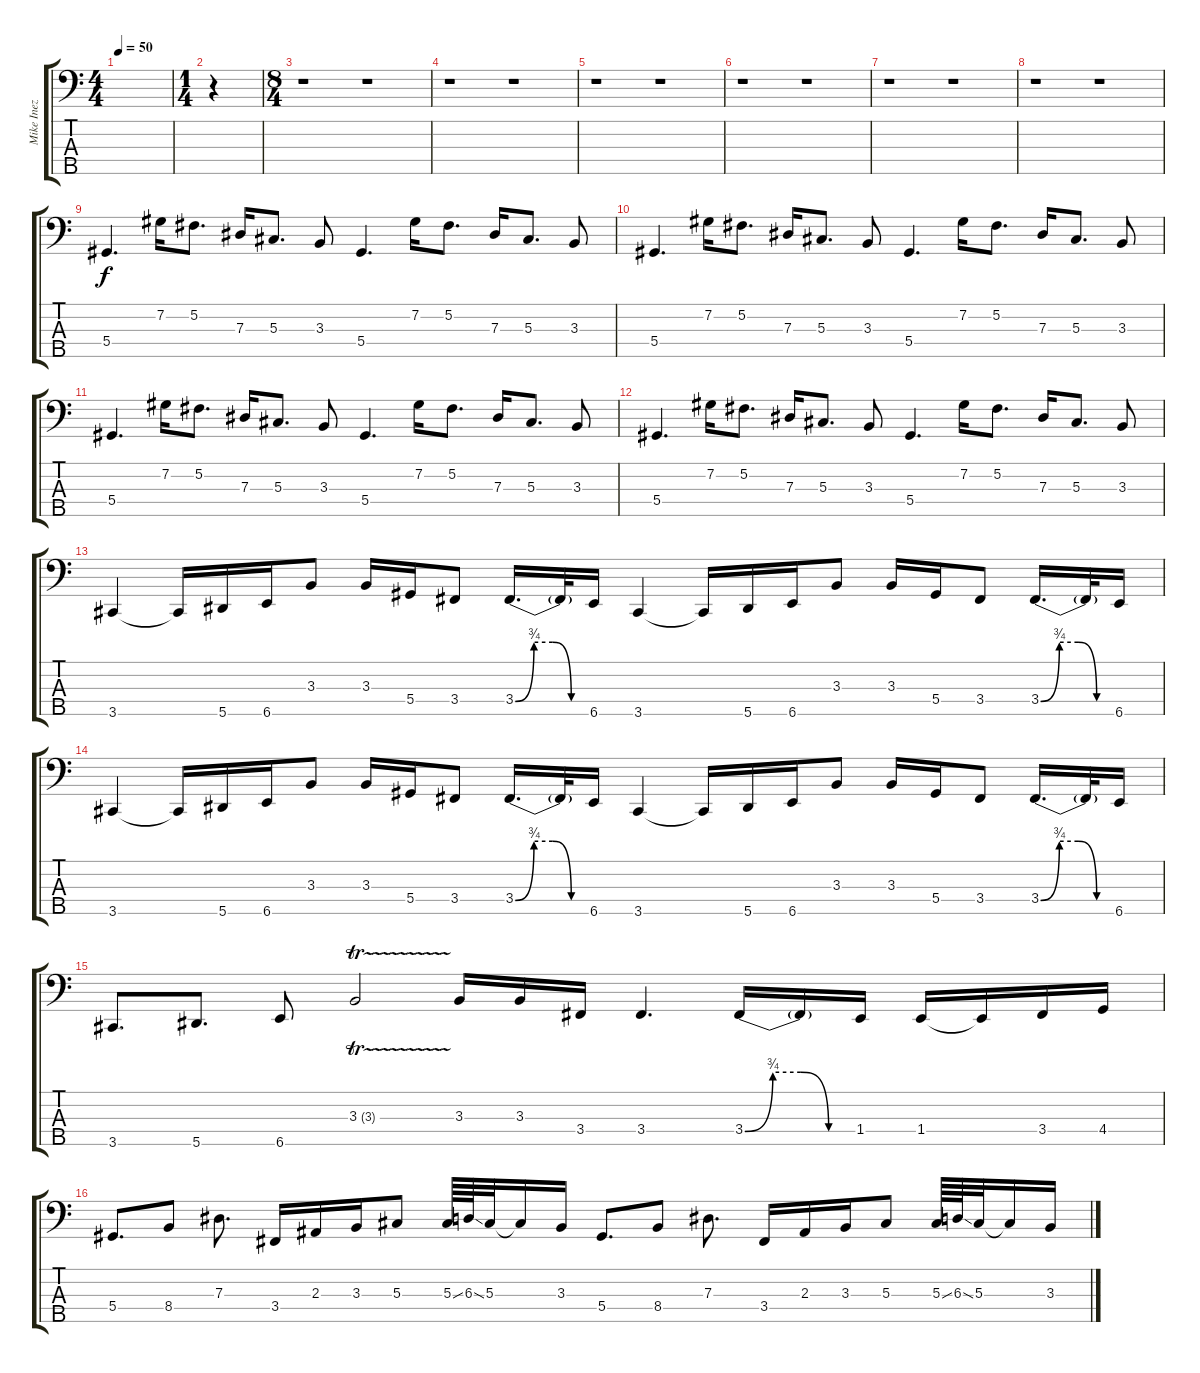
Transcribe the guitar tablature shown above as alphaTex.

\track ("Mike Inez Elect. Bass" "Mike Inez ") {instrument electricbassfinger}
\staff {score tabs}
\tuning (Gb2 Db2 Ab1 Eb1 Bb0) {hide}
\ts (4 4)
\tempo 50
\clef f4
\ks c
|
\ts (1 4)
r.4 |
\ts (8 4)
r.1 r.1 |
r.1 r.1 |
r.1 r.1 |
r.1 r.1 |
r.1 r.1 |
r.1 r.1 |
5.4.4{d} 7.2.16 5.2.8{d} 7.3.16 5.3.8{d} 3.3.8 5.4.4{d} 7.2.16 5.2.8{d} 7.3.16 5.3.8{d} 3.3.8 |
5.4.4{d} 7.2.16 5.2.8{d} 7.3.16 5.3.8{d} 3.3.8 5.4.4{d} 7.2.16 5.2.8{d} 7.3.16 5.3.8{d} 3.3.8 |
5.4.4{d} 7.2.16 5.2.8{d} 7.3.16 5.3.8{d} 3.3.8 5.4.4{d} 7.2.16 5.2.8{d} 7.3.16 5.3.8{d} 3.3.8 |
5.4.4{d} 7.2.16 5.2.8{d} 7.3.16 5.3.8{d} 3.3.8 5.4.4{d} 7.2.16 5.2.8{d} 7.3.16 5.3.8{d} 3.3.8 |
3.5.4 3.5{t}.16 5.5.16 6.5.16 3.3.8 3.3.16 5.4.16 3.4.8 3.4{be (custom 0 0 15 3 30 3 45 0 60 0)}.16{d} 3.4{t}.32 6.5.16 3.5.4 3.5{t}.16 5.5.16 6.5.16 3.3.8 3.3.16 5.4.16 3.4.8 3.4{be (custom 0 0 15 3 30 3 45 0 60 0)}.16{d} 3.4{t}.32 6.5.16 |
3.5.4 3.5{t}.16 5.5.16 6.5.16 3.3.8 3.3.16 5.4.16 3.4.8 3.4{be (custom 0 0 15 3 30 3 45 0 60 0)}.16{d} 3.4{t}.32 6.5.16 3.5.4 3.5{t}.16 5.5.16 6.5.16 3.3.8 3.3.16 5.4.16 3.4.8 3.4{be (custom 0 0 15 3 30 3 45 0 60 0)}.16{d} 3.4{t}.32 6.5.16 |
3.5.8{d} 5.5.8{d} 6.5.8 3.3{tr (3 16)}.2 3.3.16 3.3.16 3.4.16 3.4.4{d} 3.4{be (custom 0 0 15 3 30 3 45 0 60 0)}.16 3.4{t}.16 1.4.16 1.4.16 1.4{t}.16 3.4.16 4.4.16 |
5.4.8{d} 8.4.8 7.3.8{d} 3.4.16 2.3.16 3.3.16 5.3.8 5.3{ss}.64 6.3{ss}.64 5.3.32 5.3{t}.16 3.3.16 5.4.8{d} 8.4.8 7.3.8{d} 3.4.16 2.3.16 3.3.16 5.3.8 5.3{ss}.64 6.3{ss}.64 5.3.32 5.3{t}.16 3.3.16
